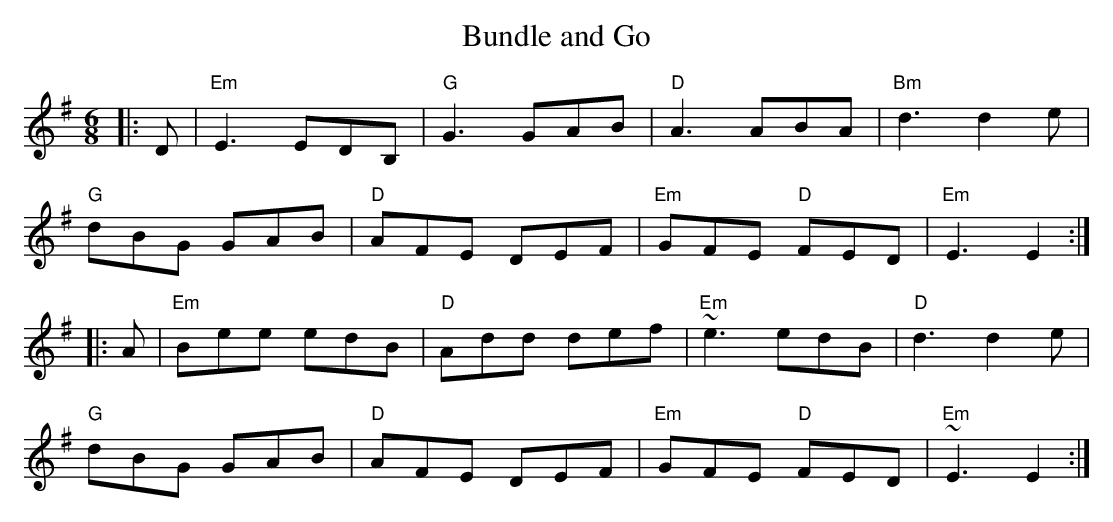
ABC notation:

X:1
T:Bundle and Go
M:6/8
K:Em
|:D|"Em"E3 EDB,|"G"G3 GAB|"D"A3 ABA|"Bm"d3 d2e|
"G"dBG GAB|"D"AFE DEF|"Em"GFE "D"FED |"Em"E3 E2 :|
|:A|"Em"Bee edB|"D"Add def|"Em"~e3 edB|"D"d3 d2e|
"G"dBG GAB|"D"AFE DEF|"Em"GFE"D" FED|"Em" ~E3 E2:|
